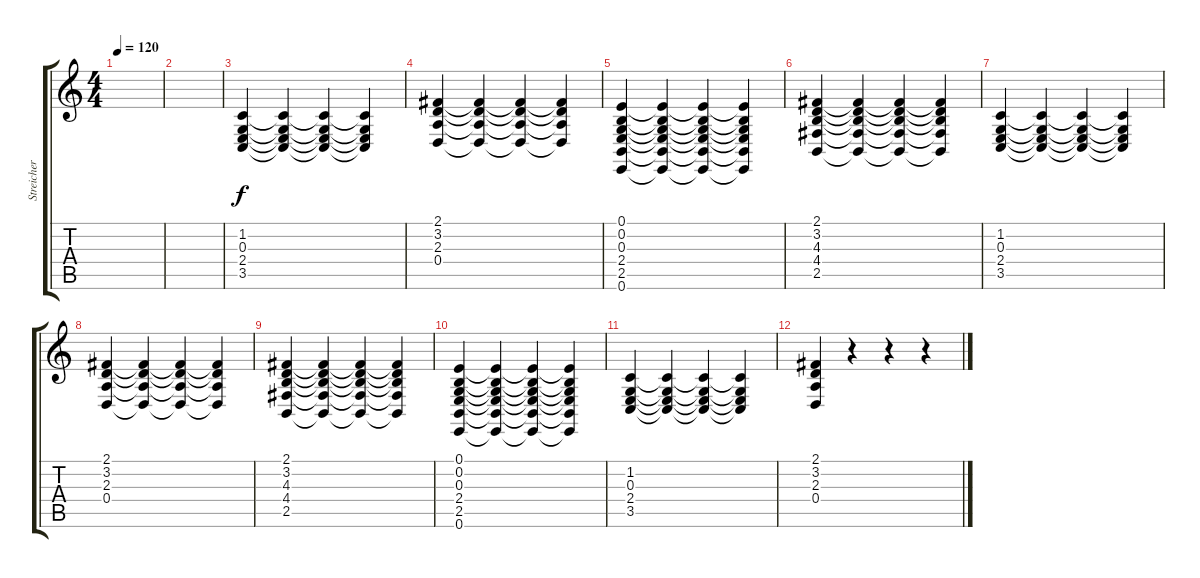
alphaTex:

\track ("Streicher" "Streicher") {instrument stringensemble1}
\staff {score tabs}
\tuning (E4 B3 G3 D3 A2 E2) {hide}
\ts (4 4)
\tempo 120
\clef g2
\ks c
|
|
(1.2 0.3 2.4 3.5).4 (1.2{t} 0.3{t} 2.4{t} 3.5{t}).4 (1.2{t} 0.3{t} 2.4{t} 3.5{t}).4 (1.2{t} 0.3{t} 2.4{t} 3.5{t}).4 |
(2.1 3.2 2.3 0.4).4 (2.1{t} 3.2{t} 2.3{t} 0.4{t}).4 (2.1{t} 3.2{t} 2.3{t} 0.4{t}).4 (2.1{t} 3.2{t} 2.3{t} 0.4{t}).4 |
(0.1 0.2 0.3 2.4 2.5 0.6).4 (0.1{t} 0.2{t} 0.3{t} 2.4{t} 2.5{t} 0.6{t}).4 (0.1{t} 0.2{t} 0.3{t} 2.4{t} 2.5{t} 0.6{t}).4 (0.1{t} 0.2{t} 0.3{t} 2.4{t} 2.5{t} 0.6{t}).4 |
(2.1 3.2 4.3 4.4 2.5).4 (2.1{t} 3.2{t} 4.3{t} 4.4{t} 2.5{t}).4 (2.1{t} 3.2{t} 4.3{t} 4.4{t} 2.5{t}).4 (2.1{t} 3.2{t} 4.3{t} 4.4{t} 2.5{t}).4 |
(1.2 0.3 2.4 3.5).4 (1.2{t} 0.3{t} 2.4{t} 3.5{t}).4 (1.2{t} 0.3{t} 2.4{t} 3.5{t}).4 (1.2{t} 0.3{t} 2.4{t} 3.5{t}).4 |
(2.1 3.2 2.3 0.4).4 (2.1{t} 3.2{t} 2.3{t} 0.4{t}).4 (2.1{t} 3.2{t} 2.3{t} 0.4{t}).4 (2.1{t} 3.2{t} 2.3{t} 0.4{t}).4 |
(2.1 3.2 4.3 4.4 2.5).4 (2.1{t} 3.2{t} 4.3{t} 4.4{t} 2.5{t}).4 (2.1{t} 3.2{t} 4.3{t} 4.4{t} 2.5{t}).4 (2.1{t} 3.2{t} 4.3{t} 4.4{t} 2.5{t}).4 |
(0.1 0.2 0.3 2.4 2.5 0.6).4 (0.1{t} 0.2{t} 0.3{t} 2.4{t} 2.5{t} 0.6{t}).4 (0.1{t} 0.2{t} 0.3{t} 2.4{t} 2.5{t} 0.6{t}).4 (0.1{t} 0.2{t} 0.3{t} 2.4{t} 2.5{t} 0.6{t}).4 |
(1.2 0.3 2.4 3.5).4 (1.2{t} 0.3{t} 2.4{t} 3.5{t}).4 (1.2{t} 0.3{t} 2.4{t} 3.5{t}).4 (1.2{t} 0.3{t} 2.4{t} 3.5{t}).4 |
(2.1 3.2 2.3 0.4).4 r.4 r.4 r.4
